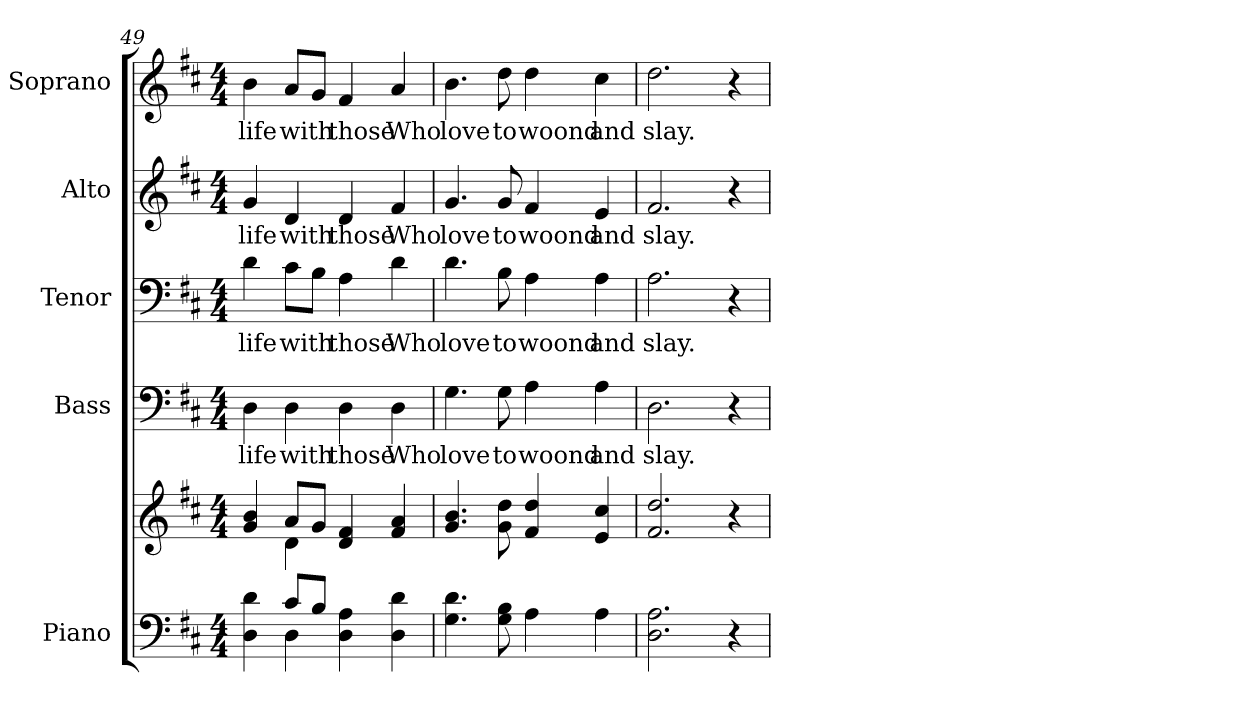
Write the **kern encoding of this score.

**kern	**kern	**kern	**text	**kern	**text	**kern	**text	**kern	**text
*part5	*part5	*part4	*part4	*part3	*part3	*part2	*part2	*part1	*part1
*staff6	*staff5	*staff4	*staff4	*staff3	*staff3	*staff2	*staff2	*staff1	*staff1
*I"Piano	*	*I"Bass	*	*I"Tenor	*	*I"Alto	*	*I"Soprano	*
*I'Pno.	*	*I'B.	*	*I'T.	*	*I'A.	*	*I'S.	*
*clefF4	*clefG2	*clefF4	*	*clefF4	*	*clefG2	*	*clefG2	*
*k[f#c#]	*k[f#c#]	*k[f#c#]	*	*k[f#c#]	*	*k[f#c#]	*	*k[f#c#]	*
*D:	*D:	*D:	*	*D:	*	*D:	*	*D:	*
*M4/4	*M4/4	*M4/4	*	*M4/4	*	*M4/4	*	*M4/4	*
=49	=49	=49	=49	=49	=49	=49	=49	=49	=49
*^	*^	*	*	*	*	*	*	*	*
!	!	!	!	!	!LO:LY:b:color=#000000	!	!	!	!	!	!
!	!	!	!	!	!	!	!LO:LY:b:color=#000000	!	!	!	!
!	!	!	!	!	!	!	!	!	!LO:LY:b:color=#000000	!	!
!	!	!	!	!	!	!	!	!	!	!	!LO:LY:b:color=#000000
4Di\ 4di	4ryy	4gi/ 4bi	4ryy	4Di\	life	4di\	life	4gi/	life	4bi\	life
!	!	!	!	!	!LO:LY:b:color=#000000	!	!	!	!	!	!
!	!	!	!	!	!	!	!LO:LY:b:color=#000000	!	!	!	!
!	!	!	!	!	!	!	!	!	!LO:LY:b:color=#000000	!	!
!	!	!	!	!	!	!	!	!	!	!	!LO:LY:b:color=#000000
8c#i/L	4Di\	8ai/L	4di\	4Di\	with	8c#i\L	with	4di/	with	8ai/L	with
8Bi/J	.	8gi/J	.	.	.	8Bi\J	.	.	.	8gi/J	.
!	!	!	!	!	!LO:LY:b:color=#000000	!	!	!	!	!	!
!	!	!	!	!	!	!	!LO:LY:b:color=#000000	!	!	!	!
!	!	!	!	!	!	!	!	!	!LO:LY:b:color=#000000	!	!
!	!	!	!	!	!	!	!	!	!	!	!LO:LY:b:color=#000000
4Di\ 4Ai	2ryy	4di/ 4f#i	2ryy	4Di\	those	4Ai\	those	4di/	those	4f#i/	those
!	!	!	!	!	!LO:LY:b:color=#000000	!	!	!	!	!	!
!	!	!	!	!	!	!	!LO:LY:b:color=#000000	!	!	!	!
!	!	!	!	!	!	!	!	!	!LO:LY:b:color=#000000	!	!
!	!	!	!	!	!	!	!	!	!	!	!LO:LY:b:color=#000000
4Di\ 4di	.	4f#i/ 4ai	.	4Di\	Who	4di\	Who	4f#i/	Who	4ai/	Who
*v	*v	*	*	*	*	*	*	*	*	*	*
*	*v	*v	*	*	*	*	*	*	*	*
=50	=50	=50	=50	=50	=50	=50	=50	=50	=50
!	!	!	!LO:LY:b:color=#000000	!	!	!	!	!	!
!	!	!	!	!	!LO:LY:b:color=#000000	!	!	!	!
!	!	!	!	!	!	!	!LO:LY:b:color=#000000	!	!
!	!	!	!	!	!	!	!	!	!LO:LY:b:color=#000000
4.Gi\ 4.di	4.gi/ 4.bi	4.Gi\	love	4.di\	love	4.gi/	love	4.bi\	love
!	!	!	!LO:LY:b:color=#000000	!	!	!	!	!	!
!	!	!	!	!	!LO:LY:b:color=#000000	!	!	!	!
!	!	!	!	!	!	!	!LO:LY:b:color=#000000	!	!
!	!	!	!	!	!	!	!	!	!LO:LY:b:color=#000000
8Gi\ 8Bi	8gi\ 8ddi	8Gi\	to	8Bi\	to	8gi/	to	8ddi\	to
!	!	!	!LO:LY:b:color=#000000	!	!	!	!	!	!
!	!	!	!	!	!LO:LY:b:color=#000000	!	!	!	!
!	!	!	!	!	!	!	!LO:LY:b:color=#000000	!	!
!	!	!	!	!	!	!	!	!	!LO:LY:b:color=#000000
4Ai\	4f#i/ 4ddi	4Ai\	woond	4Ai\	woond	4f#i/	woond	4ddi\	woond
!	!	!	!LO:LY:b:color=#000000	!	!	!	!	!	!
!	!	!	!	!	!LO:LY:b:color=#000000	!	!	!	!
!	!	!	!	!	!	!	!LO:LY:b:color=#000000	!	!
!	!	!	!	!	!	!	!	!	!LO:LY:b:color=#000000
4Ai\	4ei/ 4cc#i	4Ai\	and	4Ai\	and	4ei/	and	4cc#i\	and
=51	=51	=51	=51	=51	=51	=51	=51	=51	=51
!	!	!	!LO:LY:b:color=#000000	!	!	!	!	!	!
!	!	!	!	!	!LO:LY:b:color=#000000	!	!	!	!
!	!	!	!	!	!	!	!LO:LY:b:color=#000000	!	!
!	!	!	!	!	!	!	!	!	!LO:LY:b:color=#000000
2.Di\ 2.Ai	2.f#i/ 2.ddi	2.Di\	slay.	2.Ai\	slay.	2.f#i/	slay.	2.ddi\	slay.
4r	4r	4r	.	4r	.	4r	.	4r	.
=	=	=	=	=	=	=	=	=	=
*-	*-	*-	*-	*-	*-	*-	*-	*-	*-
